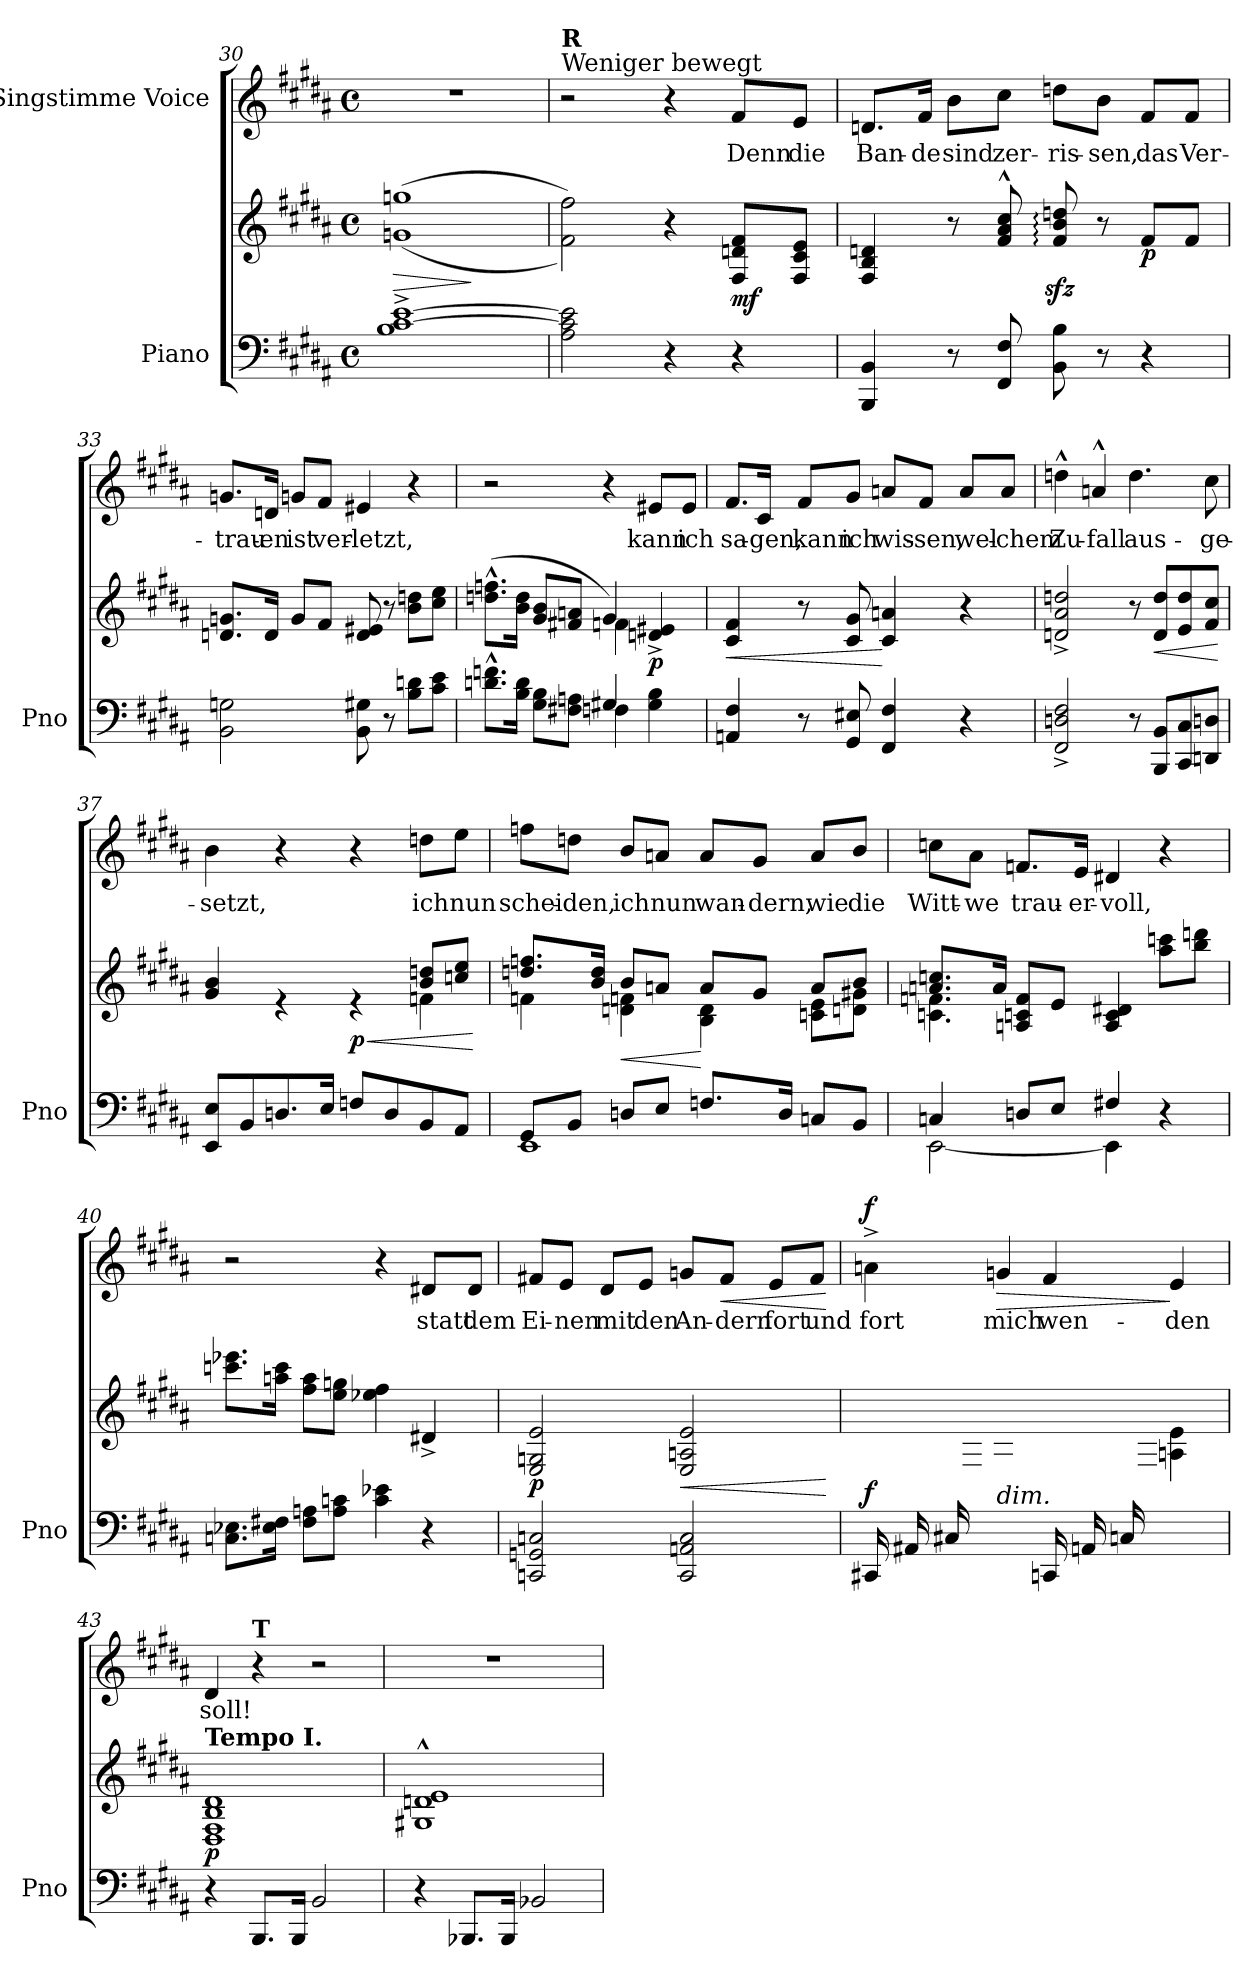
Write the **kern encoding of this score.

**kern	**kern	**dynam	**kern	**text	**dynam
*part2	*part2	*part2	*part1	*part1	*part1
*staff3	*staff2	*staff2/3	*staff1	*staff1	*staff1
*I"Piano	*	*	*I"Singstimme Voice	*	*
*I'Pno	*	*	*	*	*
*clefF4	*clefG2	*	*clefG2	*	*
*k[f#c#g#d#a#]	*k[f#c#g#d#a#]	*	*k[f#c#g#d#a#]	*	*
*M4/4	*M4/4	*	*M4/4	*	*
*met(c)	*met(c)	*	*met(c)	*	*
=30	=30	=30	=30	=30	=30
!	!	!LO:HP:b	!	!	!
1B^ [1c#^ [1e^	(<(>1gn 1ggn	>	1r	.	.
.	.	]	.	.	.
=31	=31	=31	=31	=31	=31
!	!	!	!LO:TX:a:t=Weniger bewegt	!	!
!	!	!	!LO:TX:a:B:t=R	!	!
2A#\ 2c#\] 2e\]	2f#\ 2ff#\))	.	2r	.	.
4r	4r	.	4r	.	.
!	!	!LO:DY:b	!	!LO:LY:b	!
4r	8F#/ 8dn/ 8f#/L	mf	8f#/L	Denn	.
!	!	!	!	!LO:LY:b	!
.	8F#/ 8c#/ 8e/J	.	8e/J	die	.
!!LO:LB:g=z
=32	=32	=32	=32	=32	=32
!	!	!	!	!LO:LY:b	!
4BBB/ 4BB/	4F#/ 4B/ 4dn/	.	8.dn/L	Ban-	.
!	!	!	!	!LO:LY:b	!
.	.	.	16f#/Jk	-de	.
!	!	!	!	!LO:LY:b	!
8r	8r	.	8b\L	sind	.
!	!	!	!	!LO:LY:b	!
8FF#/ 8F#/	8f#/^^ 8a#/^^ 8cc#/^^	.	8cc#\J	zer-	.
!	!	!	!	!LO:LY:b	!
8BB\ 8B\	8f#/zz<: 8b/zz<: 8ddn/zz<:	.	8ddn\L	-ris-	.
!	!	!	!	!LO:LY:b	!
8r	8r	.	8b\J	-sen,	.
!	!	!LO:DY:b	!	!LO:LY:b	!
4r	8f#/L	p	8f#/L	das	.
!	!	!	!	!LO:LY:b	!
.	8f#/J	.	8f#/J	Ver-	.
=33	=33	=33	=33	=33	=33
!	!	!	!	!LO:LY:b	!
2BB\ 2Gn\	8.dn/ 8.gn/L	.	8.gn/L	-trau-	.
!	!	!	!	!LO:LY:b	!
.	16d/Jk	.	16dn/Jk	-en	.
!	!	!	!	!LO:LY:b	!
.	8g/L	.	8gn/L	ist	.
!	!	!	!	!LO:LY:b	!
.	8f#/J	.	8f#/J	ver-	.
!	!	!LO:DY:b	!	!LO:LY:b	!
!	!	!LO:DY:n=1:b	!	!	!
8BB\ 8G#X\	8d/ 8e#X/	f other-dynamics	4e#X/	-letzt,	.
8r	8r	.	.	.	.
8B\ 8dn\L	8b\ 8ddn\L	.	4r	.	.
8c#\ 8e\J	8cc#\ 8ee\J	.	.	.	.
=34	=34	=34	=34	=34	=34
*^	*^	*	*	*	*
8.dn\^^ 8.fn\^^L	2ryy	(>8.ddn\^^ 8.ffn\^^L	2ryy	.	2r	.	.
16B\ 16d\Jk	.	16b\ 16dd\Jk	.	.	.	.	.
8G#\ 8B\L	.	8g#/ 8b/L	.	.	.	.	.
8F#X\ 8An\J	.	8f#X/ 8an/J	.	.	.	.	.
4G#X/	4Fn\	4g#/)	4fn\	.	4r	.	.
!	!	!	!	!LO:DY:b	!	!LO:LY:b	!
4G#\ 4B\	4ryy	4dn/^ 4e#X/^	4ryy	p	8e#X/L	kann	.
!	!	!	!	!	!	!LO:LY:b	!
.	.	.	.	.	8e#/J	ich	.
*v	*v	*	*	*	*	*	*
*	*v	*v	*	*	*	*
!!LO:LB:g=z
=35	=35	=35	=35	=35	=35
!	!	!LO:HP:b	!	!LO:LY:b	!
4AAn/ 4F#/	4c#/ 4f#/	<	8.f#/L	sa-	.
!	!	!	!	!LO:LY:b	!
.	.	.	16c#/Jk	-gen,	.
!	!	!	!	!LO:LY:b	!
8r	8r	.	8f#/L	kann	.
!	!	!	!	!LO:LY:b	!
8GG#/ 8E#X/	8c#/ 8g#/	.	8g#/J	ich	.
!	!	!	!	!LO:LY:b	!
4FF#/ 4F#/	4c#/ 4an/	[	8an/L	wis-	.
!	!	!	!	!LO:LY:b	!
.	.	.	8f#/J	-sen,	.
!	!	!	!	!LO:LY:b	!
4r	4r	.	8a/L	wel-	.
!	!	!	!	!LO:LY:b	!
.	.	.	8a/J	-chem	.
=36	=36	=36	=36	=36	=36
!	!	!	!	!LO:LY:b	!
2FF#/^ 2Dn/^ 2F#/^	2dn/^ 2a#/^ 2ddn/^	.	4ddn^^\	Zu-	.
!	!	!	!	!LO:LY:b	!
.	.	.	4an^^/	-fall	.
!	!	!	!	!LO:LY:b	!
8r	8r	.	4.dd\	aus-	.
!	!	!LO:HP:b	!	!	!
8BBB/ 8BB/L	8d/ 8dd/L	<	.	.	.
8CC#/ 8C#/	8e/ 8dd/	.	.	.	.
!	!	!	!	!LO:LY:b	!
8DDn/ 8Dn/J	8f#/ 8cc#/J	.	8cc#\	-ge-	.
.	.	[	.	.	.
=37	=37	=37	=37	=37	=37
*	*^	*	*	*	*
!	!	!	!	!	!LO:LY:b	!
8EE/ 8E/L	4g#/ 4b/	2.rgyy	.	4b\	-setzt,	.
8BB/	.	.	.	.	.	.
8.Dn/	4re	.	.	4r	.	.
16E/Jk	.	.	.	.	.	.
!	!	!	!LO:HP:b	!	!	!
!	!	!	!LO:DY:n=1:b	!	!	!
8Fn/L	4re	.	< p	4r	.	.
8D/	.	.	.	.	.	.
!	!	!	!	!	!LO:LY:b	!
8BB/	8b/ 8ddn/L	4fn\	.	8ddn\L	ich	.
!	!	!	!	!	!LO:LY:b	!
8AA#/J	8ccn/ 8ee/J	.	.	8ee\J	nun	.
*	*v	*v	*	*	*	*
.	.	[	.	.	.
!!LO:LB:g=z
=38	=38	=38	=38	=38	=38
*^	*^	*	*	*	*
!	!	!	!	!	!	!LO:LY:b	!
8GG#/L	1EE	8.ddn/ 8.ffn/L	4fn\	.	8ffn\L	schei-	.
!	!	!	!	!	!	!LO:LY:b	!
8BB/J	.	.	.	.	8ddn\J	-den,	.
.	.	16b/ 16dd/Jk	.	.	.	.	.
!	!	!	!	!LO:HP:b	!	!LO:LY:b	!
8Dn/L	.	8b/L	4dn\ 4fn\	<	8b/L	ich	.
!	!	!	!	!	!	!LO:LY:b	!
8E/J	.	8an/J	.	.	8an/J	nun	.
!	!	!	!	!	!	!LO:LY:b	!
8.Fn/L	.	8a/L	4B\ 4d\	[	8a/L	wan-	.
!	!	!	!	!	!	!LO:LY:b	!
.	.	8g#/J	.	.	8g#/J	-dern,	.
16D/Jk	.	.	.	.	.	.	.
!	!	!	!	!	!	!LO:LY:b	!
8Cn/L	.	8a/L	8cn\ 8e\L	.	8a/L	wie	.
!	!	!	!	!	!	!LO:LY:b	!
8BB/J	.	8b/J	8dn\ 8g#X\J	.	8b/J	die	.
=39	=39	=39	=39	=39	=39	=39	=39
!	!	!	!	!	!	!LO:LY:b	!
4Cn/	[2EE\	8.an/ 8.ccn/L	4.cn\ 4.fn\	.	8ccn\L	Witt-	.
!	!	!	!	!	!	!LO:LY:b	!
.	.	.	.	.	8a#\J	-we	.
.	.	16a/Jk	.	.	.	.	.
!	!	!	!	!	!	!LO:LY:b	!
8Dn/L	.	8An/ 8cn/ 8f/L	.	.	8.fn/L	trau-	.
8E/J	.	8e/J	8reyy	.	.	.	.
!	!	!	!	!	!	!LO:LY:b	!
.	.	.	.	.	16e/Jk	-er-	.
!	!	!	!	!	!	!LO:LY:b	!
4F#X/	4EE\]	4A/ 4c/ 4d#X/	2rcyy	.	4d#X/	-voll,	.
!	!	!	!	!LO:DY:b	!	!	!
!	!	!	!	!LO:DY:n=1:b	!	!	!
4r	4ryy	8aa#\ 8cccn\L	.	f other-dynamics	4r	.	.
.	.	8bb\ 8dddn\J	.	.	.	.	.
*v	*v	*	*	*	*	*	*
*	*v	*v	*	*	*	*
=40	=40	=40	=40	=40	=40
8.Cn\ 8.E-X\L	8.cccn\ 8.eee-X\L	.	2r	.	.
16E-\ 16F#X\Jk	16aan\ 16ccc\Jk	.	.	.	.
8F#\ 8An\L	8ff#\ 8aa\L	.	.	.	.
8A\ 8cn\J	8ee\ 8ggn\J	.	.	.	.
4c\ 4e-X\	4ee-X\ 4ff#\	.	4r	.	.
!	!	!	!	!LO:LY:b	!
4r	4d#X^/	.	8d#X/L	statt	.
!	!	!	!	!LO:LY:b	!
.	.	.	8d#/J	dem	.
!!LO:PB:g=z
=41	=41	=41	=41	=41	=41
!	!	!LO:DY:b	!	!LO:LY:b	!
2CCn/ 2GGn/ 2Cn/	2E/ 2Gn/ 2e/	p	8f#X/L	Ei-	.
!	!	!	!	!LO:LY:b	!
.	.	.	8e/J	-nen	.
!	!	!	!	!LO:LY:b	!
.	.	.	8d#/L	mit	.
!	!	!	!	!LO:LY:b	!
.	.	.	8e/J	den	.
!	!	!LO:HP:b	!	!LO:LY:b	!
2CC/ 2AAn/ 2C/	2E/ 2An/ 2e/	<	8gn/L	An-	.
!	!	!	!	!LO:LY:b	!LO:HP:b
.	.	.	8f#/J	-dern	<
!	!	!	!	!LO:LY:b	!
.	.	.	8e/L	fort	.
!	!	!	!	!LO:LY:b	!
.	.	.	8f#/J	und	.
.	.	[	.	.	[
=42	=42	=42	=42	=42	=42
*	*^	*	*	*	*
!	!	!	!LO:DY:a=2	!	!LO:LY:b	!LO:DY:a
16CC#X/LL	1ryy	8.ryy	f	4an^\	fort	f
16AA#X/	.	.	.	.	.	.
16C#X/	.	.	.	.	.	.
16ryy	.	16E/JJ	.	.	.	.
!LO:TX:a:i:t=dim.	!	!	!	!	!	!
!	!	!	!	!	!LO:LY:b	!LO:HP:b
4ryy	.	4A#X/ 4e/	.	4gn/	mich	>
!	!	!	!	!	!LO:LY:b	!
16CCn/LL	.	8.ryy	.	4f#/	wen-	.
16AAn/	.	.	.	.	.	.
16Cn/	.	.	.	.	.	.
4ryy	.	16E/JJ	.	.	.	.
!	!	!	!	!	!LO:LY:b	!
.	.	4An\ 4e\	.	4e/	-den	]
16ryy	.	.	.	.	.	.
*	*v	*v	*	*	*	*
=43	=43	=43	=43	=43	=43
!	!LO:TX:a:B:t=Tempo I.	!	!	!	!
!	!	!LO:DY:b	!	!LO:LY:b	!
4r	1D# 1F# 1B 1d#	p	4d#/	soll!	.
!	!	!	!LO:TX:a:B:t=T	!	!
8.BBB/L	.	.	4r	.	.
16BBB/Jk	.	.	.	.	.
2BB/	.	.	2r	.	.
!!LO:LB:g=z
=44	=44	=44	=44	=44	=44
4r	1G#X^^ 1dn^^ 1e^^	.	1r	.	.
8.BBB-X/L	.	.	.	.	.
16BBB-/Jk	.	.	.	.	.
2BB-X/	.	.	.	.	.
=	=	=	=	=	=
*-	*-	*-	*-	*-	*-
